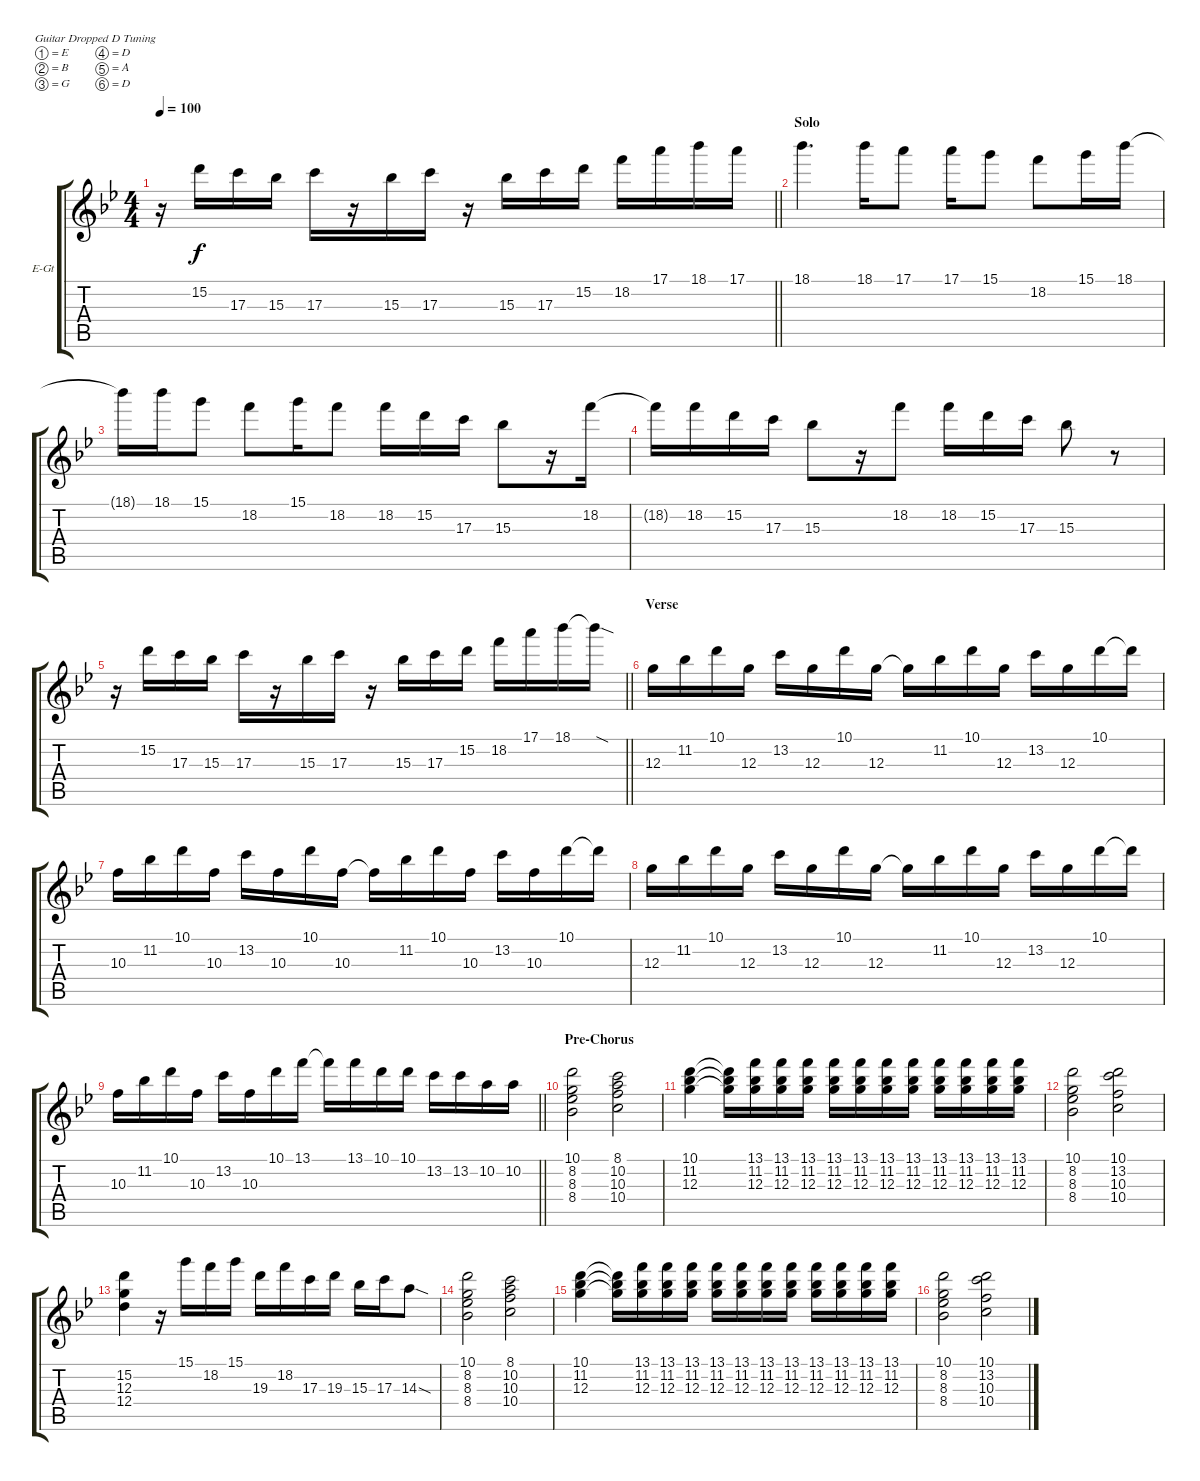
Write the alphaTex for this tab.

\bracketExtendMode groupsimilarinstruments
\firstSystemTrackNameOrientation horizontal
\otherSystemsTrackNameOrientation horizontal
\track ("Track 1" "E-Gt") {instrument overdrivenguitar}
\staff {score tabs}
\tuning (E4 B3 G3 D3 A2 D2)
\ts (4 4)
\tempo 100
\clef g2
\barLineRight lightlight
\ks gminor
r.16{dy f} 15.2.16 17.3.16 15.3.16 17.3.16 r.16 15.3.16 17.3.16 r.16 15.3.16 17.3.16 15.2.16 18.2.16 17.1.16 18.1.16 17.1.16 |
\section ("" "Solo")
18.1.4{d} 18.1.16 17.1.8 17.1.16 15.1.8 18.2.8 15.1.16 18.1.16 |
18.1{t}.16 18.1.16 15.1.8 18.2.8 15.1.16 18.2.8 18.2.16 15.2.16 17.3.16 15.3.8 r.16 18.2.16 |
18.2{t}.16 18.2.16 15.2.16 17.3.16 15.3.8 r.16 18.2.8 18.2.16 15.2.16 17.3.16 15.3.8 r.8 |
\barLineRight lightlight
r.16 15.2.16 17.3.16 15.3.16 17.3.16 r.16 15.3.16 17.3.16 r.16 15.3.16 17.3.16 15.2.16 18.2.16 17.1.16 18.1.16 18.1{sod t}.16 |
\section ("" "Verse")
12.3.16 11.2.16 10.1.16 12.3.16 13.2.16 12.3.16 10.1.16 12.3.16 12.3{t}.16 11.2.16 10.1.16 12.3.16 13.2.16 12.3.16 10.1.16 10.1{t}.16 |
10.3.16 11.2.16 10.1.16 10.3.16 13.2.16 10.3.16 10.1.16 10.3.16 10.3{t}.16 11.2.16 10.1.16 10.3.16 13.2.16 10.3.16 10.1.16 10.1{t}.16 |
12.3.16 11.2.16 10.1.16 12.3.16 13.2.16 12.3.16 10.1.16 12.3.16 12.3{t}.16 11.2.16 10.1.16 12.3.16 13.2.16 12.3.16 10.1.16 10.1{t}.16 |
\barLineRight lightlight
10.3.16 11.2.16 10.1.16 10.3.16 13.2.16 10.3.16 10.1.16 13.1.16 13.1{t}.16 13.1.16 10.1.16 10.1.16 13.2.16 13.2.16 10.2.16 10.2.16 |
\section ("" "Pre-Chorus")
(10.1 8.2 8.3 8.4).2 (8.1 10.2 10.3 10.4).2 |
(10.1 11.2 12.3).4 (10.1{t} 11.2{t} 12.3{t}).16 (13.1 11.2 12.3).16 (13.1 11.2 12.3).16 (13.1 11.2 12.3).16 (13.1 11.2 12.3).16 (13.1 11.2 12.3).16 (13.1 11.2 12.3).16 (13.1 11.2 12.3).16 (13.1 11.2 12.3).16 (13.1 11.2 12.3).16 (13.1 11.2 12.3).16 (13.1 11.2 12.3).16 |
(10.1 8.2 8.3 8.4).2 (10.1 13.2 10.3 10.4).2 |
(15.2 12.3 12.4).4 r.16 15.1.16 18.2.16 15.1.16 19.3.16 18.2.16 17.3.16 19.3.16 15.3.16 17.3.16 14.3{sod}.8 |
(10.1 8.2 8.3 8.4).2 (8.1 10.2 10.3 10.4).2 |
(10.1 11.2 12.3).4 (10.1{t} 11.2{t} 12.3{t}).16 (13.1 11.2 12.3).16 (13.1 11.2 12.3).16 (13.1 11.2 12.3).16 (13.1 11.2 12.3).16 (13.1 11.2 12.3).16 (13.1 11.2 12.3).16 (13.1 11.2 12.3).16 (13.1 11.2 12.3).16 (13.1 11.2 12.3).16 (13.1 11.2 12.3).16 (13.1 11.2 12.3).16 |
(10.1 8.2 8.3 8.4).2 (10.1 13.2 10.3 10.4).2
